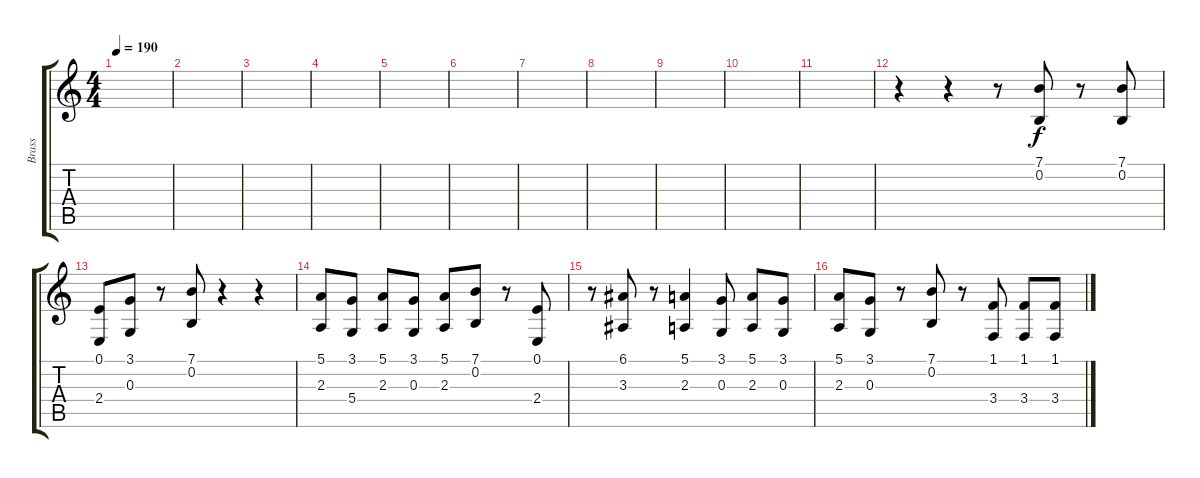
\track ("Brass" "Brass") {instrument brasssection}
\staff {score tabs}
\tuning (E4 B3 G3 D3 A2 E2) {hide}
\ts (4 4)
\tempo 190
\clef g2
\ks c
|
|
|
|
|
|
|
|
|
|
|
r.4 r.4 r.8 (7.1 0.2).8 r.8 (7.1 0.2).8 |
(0.1 2.4).8 (3.1 0.3).8 r.8 (7.1 0.2).8 r.4 r.4 |
(5.1 2.3).8 (3.1 5.4).8 (5.1 2.3).8 (3.1 0.3).8 (5.1 2.3).8 (7.1 0.2).8 r.8 (0.1 2.4).8 |
r.8 (6.1 3.3).8 r.8 (5.1 2.3).4 (3.1 0.3).8 (5.1 2.3).8 (3.1 0.3).8 |
(5.1 2.3).8 (3.1 0.3).8 r.8 (7.1 0.2).8 r.8 (1.1 3.4).8 (1.1 3.4).8 (1.1 3.4).8
